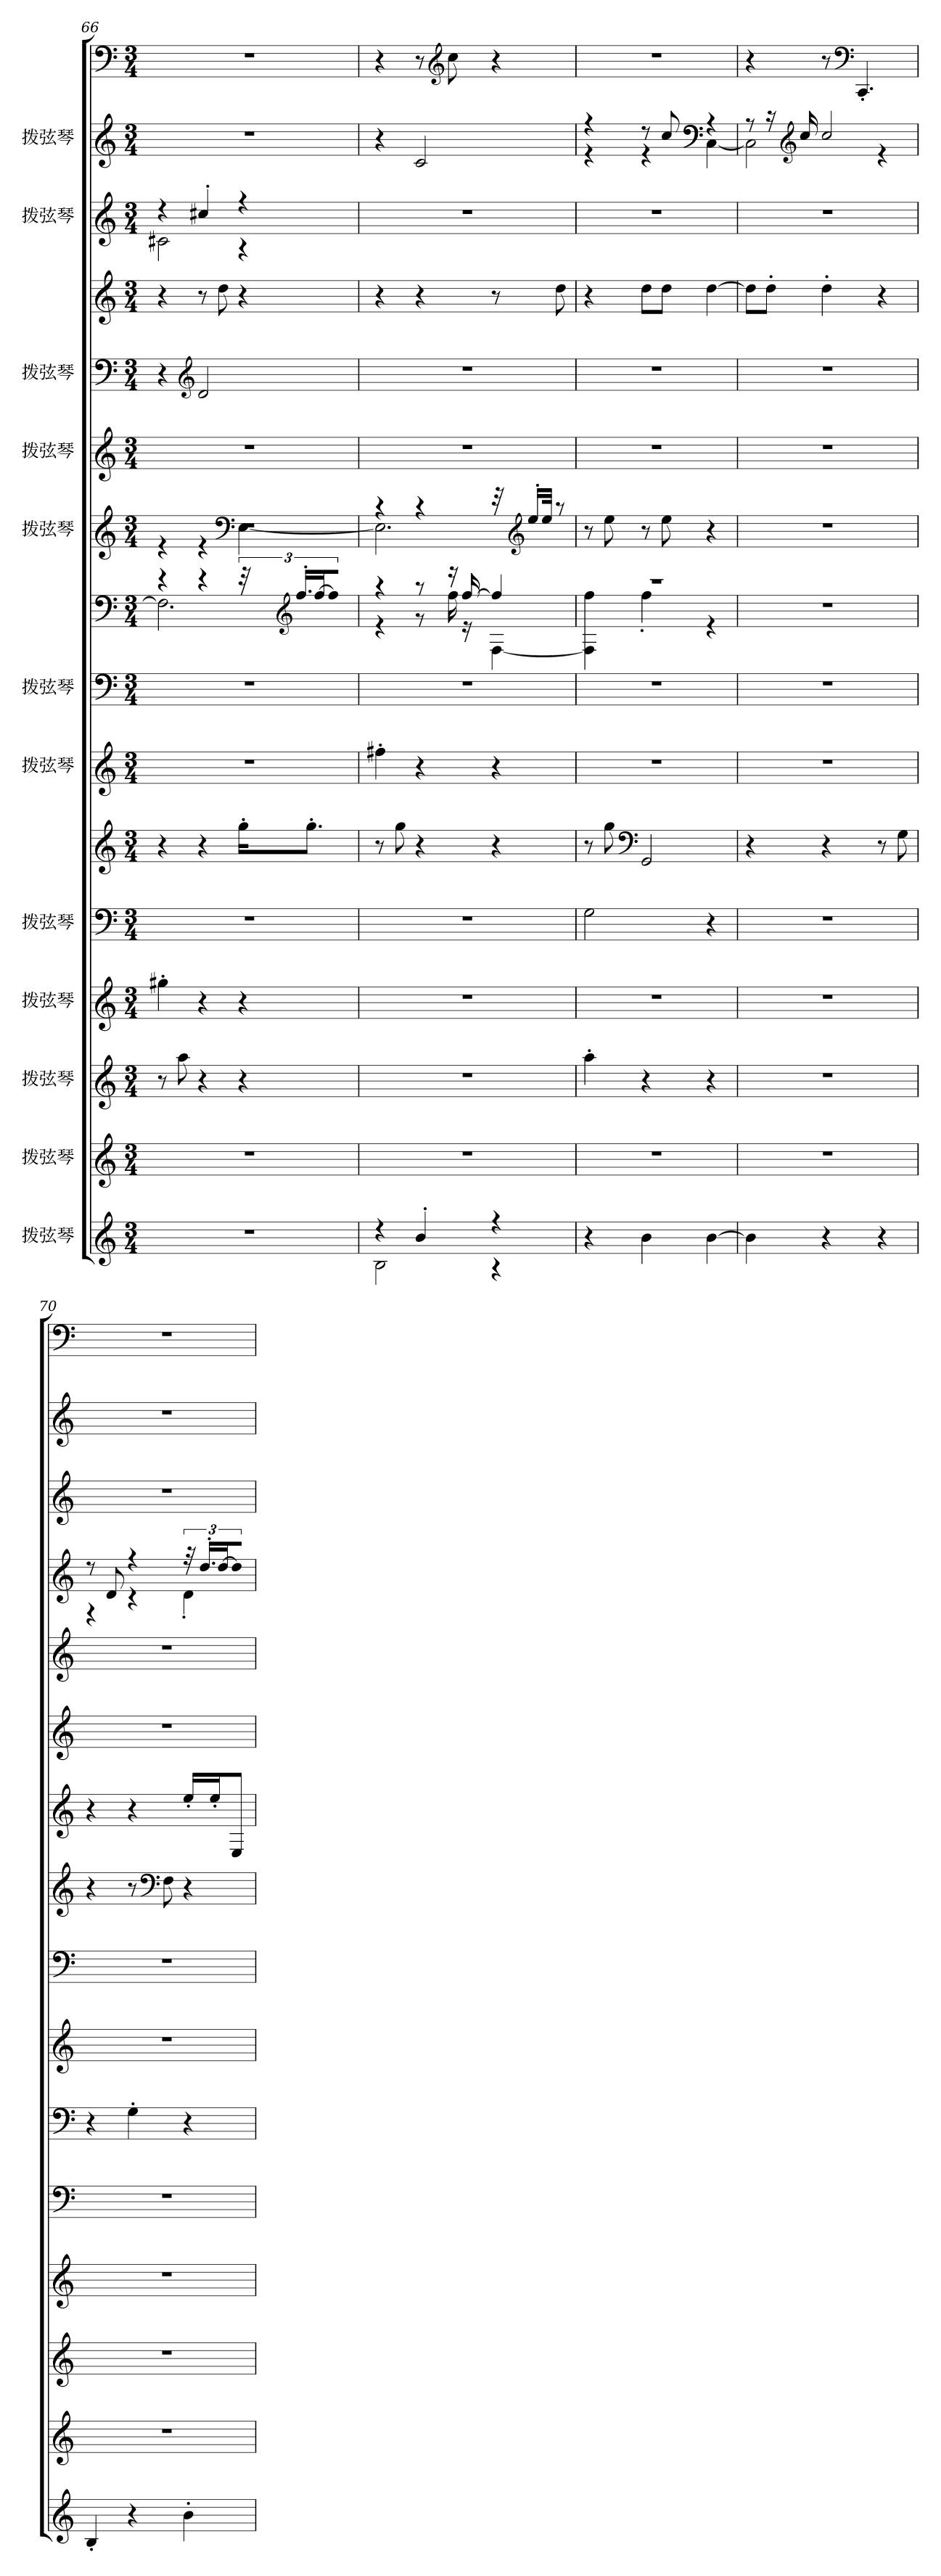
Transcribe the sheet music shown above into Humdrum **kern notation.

**kern	**kern	**kern	**kern	**kern	**kern	**kern	**kern	**kern	**kern	**kern	**kern	**kern	**kern	**kern	**kern
*part12	*part11	*part10	*part9	*part8	*part8	*part7	*part6	*part6	*part5	*part4	*part3	*part3	*part2	*part1	*part1
*staff16	*staff15	*staff14	*staff13	*staff12	*staff11	*staff10	*staff9	*staff8	*staff7	*staff6	*staff5	*staff4	*staff3	*staff2	*staff1
*I"拨弦琴	*I"拨弦琴	*I"拨弦琴	*I"拨弦琴	*I"拨弦琴	*	*I"拨弦琴	*I"拨弦琴	*	*I"拨弦琴	*I"拨弦琴	*I"拨弦琴	*	*I"拨弦琴	*I"拨弦琴	*
*clefG2	*clefG2	*clefG2	*clefG2	*clefF4	*clefG2	*clefG2	*clefF4	*clefF4	*clefG2	*clefG2	*clefF4	*clefG2	*clefG2	*clefG2	*clefF4
*k[]	*k[]	*k[]	*k[]	*k[]	*k[]	*k[]	*k[]	*k[]	*k[]	*k[]	*k[]	*k[]	*k[]	*k[]	*k[]
*M3/4	*M3/4	*M3/4	*M3/4	*M3/4	*M3/4	*M3/4	*M3/4	*M3/4	*M3/4	*M3/4	*M3/4	*M3/4	*M3/4	*M3/4	*M3/4
=66	=66	=66	=66	=66	=66	=66	=66	=66	=66	=66	=66	=66	=66	=66	=66
*	*	*	*	*	*	*	*	*^	*^	*	*	*	*^	*	*
2.r	2.r	8r	4gg#X'\	2.r	4r	2.r	2.r	4r	2.F\]	2.r	4r	2.r	4r	4r	4r	2c#X\	2.r	2.r
.	.	8aa\	.	.	.	.	.	.	.	.	.	.	.	.	.	.	.	.
*	*	*	*	*	*	*	*	*	*	*	*	*	*clefG2	*	*	*	*	*
.	.	4r	4r	.	4r	.	.	4r	.	.	4r	.	2d/	8r	4cc#X'/	.	.	.
.	.	.	.	.	.	.	.	.	.	.	.	.	.	8dd\	.	.	.	.
*	*	*	*	*	*	*	*	*	*	*clefF4	*	*	*	*	*	*	*	*
.	.	4r	4r	.	16gg'\KL	.	.	48r	.	.	[4E\	.	.	4r	4r	4r	.	.
*	*	*	*	*	*	*	*	*clefG2	*	*	*	*	*	*	*	*	*	*
.	.	.	.	.	.	.	.	24.ff'/LL	.	.	.	.	.	.	.	.	.	.
.	.	.	.	.	8.gg'\J	.	.	.	.	.	.	.	.	.	.	.	.	.
.	.	.	.	.	.	.	.	[24ff/J	.	.	.	.	.	.	.	.	.	.
.	.	.	.	.	.	.	.	8ff/J]	.	.	.	.	.	.	.	.	.	.
*	*	*	*	*	*	*	*	*	*	*	*	*	*	*	*v	*v	*	*
=67	=67	=67	=67	=67	=67	=67	=67	=67	=67	=67	=67	=67	=67	=67	=67	=67	=67
*^	*	*	*	*	*	*	*	*	*	*	*	*	*	*	*	*	*
4r	2B\	2.r	2.r	2.r	2.r	8r	4ff#X'\	2.r	4r	4r	4r	2.E\]	2.r	2.r	4r	2.r	4r	4r
.	.	.	.	.	.	8gg\	.	.	.	.	.	.	.	.	.	.	.	.
4b'/	.	.	.	.	.	4r	4r	.	8r	8r	4r	.	.	.	4r	.	2c/	8r
*	*	*	*	*	*	*	*	*	*	*	*	*	*	*	*	*	*	*clefG2
.	.	.	.	.	.	.	.	.	16r	16ff\	.	.	.	.	.	.	.	8cc\
.	.	.	.	.	.	.	.	.	[16ff/	16r	.	.	.	.	.	.	.	.
4r	4r	.	.	.	.	4r	4r	.	4ff/]	[4F\	32r	.	.	.	8r	.	.	4r
*	*	*	*	*	*	*	*	*	*	*	*clefG2	*	*	*	*	*	*	*
.	.	.	.	.	.	.	.	.	.	.	16ee'/LL	.	.	.	.	.	.	.
.	.	.	.	.	.	.	.	.	.	.	32ee/JJk	.	.	.	.	.	.	.
.	.	.	.	.	.	.	.	.	.	.	8r	.	.	.	8dd\	.	.	.
*v	*v	*	*	*	*	*	*	*	*	*	*v	*v	*	*	*	*	*	*
!!LO:PB:g=z
=68	=68	=68	=68	=68	=68	=68	=68	=68	=68	=68	=68	=68	=68	=68	=68	=68
*	*	*	*	*	*	*	*	*	*	*	*	*	*	*	*^	*
4r	2.r	4aa'\	2.r	2G\	8r	2.r	2.r	2.r	4F\] 4ff\	8r	2.r	2.r	4r	2.r	4r	4r	2.r
.	.	.	.	.	8gg\	.	.	.	.	8ee\	.	.	.	.	.	.	.
*	*	*	*	*	*clefF4	*	*	*	*	*	*	*	*	*	*	*	*
4b\	.	4r	.	.	2GG/	.	.	.	4ff'\	8r	.	.	8dd\L	.	8r	4r	.
.	.	.	.	.	.	.	.	.	.	8ee\	.	.	8dd\J	.	8cc/	.	.
*	*	*	*	*	*	*	*	*	*	*	*	*	*	*	*clefF4	*	*
[4b\	.	4r	.	4r	.	.	.	.	4r	4r	.	.	[4dd\	.	4r	[4C\	.
*	*	*	*	*	*	*	*	*v	*v	*	*	*	*	*	*	*	*
=69	=69	=69	=69	=69	=69	=69	=69	=69	=69	=69	=69	=69	=69	=69	=69	=69
4b\]	2.r	2.r	2.r	2.r	4r	2.r	2.r	2.r	2.r	2.r	2.r	8dd\L]	2.r	8r	2C\]	4r
.	.	.	.	.	.	.	.	.	.	.	.	8dd'\J	.	16r	.	.
*	*	*	*	*	*	*	*	*	*	*	*	*	*	*clefG2	*	*
.	.	.	.	.	.	.	.	.	.	.	.	.	.	16cc/	.	.
4r	.	.	.	.	4r	.	.	.	.	.	.	4dd'\	.	2cc/	.	8r
*	*	*	*	*	*	*	*	*	*	*	*	*	*	*	*	*clefF4
.	.	.	.	.	.	.	.	.	.	.	.	.	.	.	.	4.CC'/
4r	.	.	.	.	8r	.	.	.	.	.	.	4r	.	.	4r	.
.	.	.	.	.	8G\	.	.	.	.	.	.	.	.	.	.	.
*	*	*	*	*	*	*	*	*	*	*	*	*	*	*v	*v	*
=70	=70	=70	=70	=70	=70	=70	=70	=70	=70	=70	=70	=70	=70	=70	=70
*	*	*	*	*	*	*	*	*	*	*	*	*^	*	*	*
4B'/	2.r	2.r	2.r	2.r	4r	2.r	2.r	4r	4r	2.r	2.r	8r	4r	2.r	2.r	2.r
.	.	.	.	.	.	.	.	.	.	.	.	8d/	.	.	.	.
4r	.	.	.	.	4G'\	.	.	8r	4r	.	.	4r	4r	.	.	.
*	*	*	*	*	*	*	*	*clefF4	*	*	*	*	*	*	*	*
.	.	.	.	.	.	.	.	8F\	.	.	.	.	.	.	.	.
4b'\	.	.	.	.	4r	.	.	4r	16ee'/LL	.	.	48r	4d'\	.	.	.
.	.	.	.	.	.	.	.	.	.	.	.	24.dd'/LL	.	.	.	.
.	.	.	.	.	.	.	.	.	16ee'/J	.	.	.	.	.	.	.
.	.	.	.	.	.	.	.	.	.	.	.	[24dd/J	.	.	.	.
.	.	.	.	.	.	.	.	.	8E/J	.	.	8dd/J]	.	.	.	.
*	*	*	*	*	*	*	*	*	*	*	*	*v	*v	*	*	*
=	=	=	=	=	=	=	=	=	=	=	=	=	=	=	=
*-	*-	*-	*-	*-	*-	*-	*-	*-	*-	*-	*-	*-	*-	*-	*-
